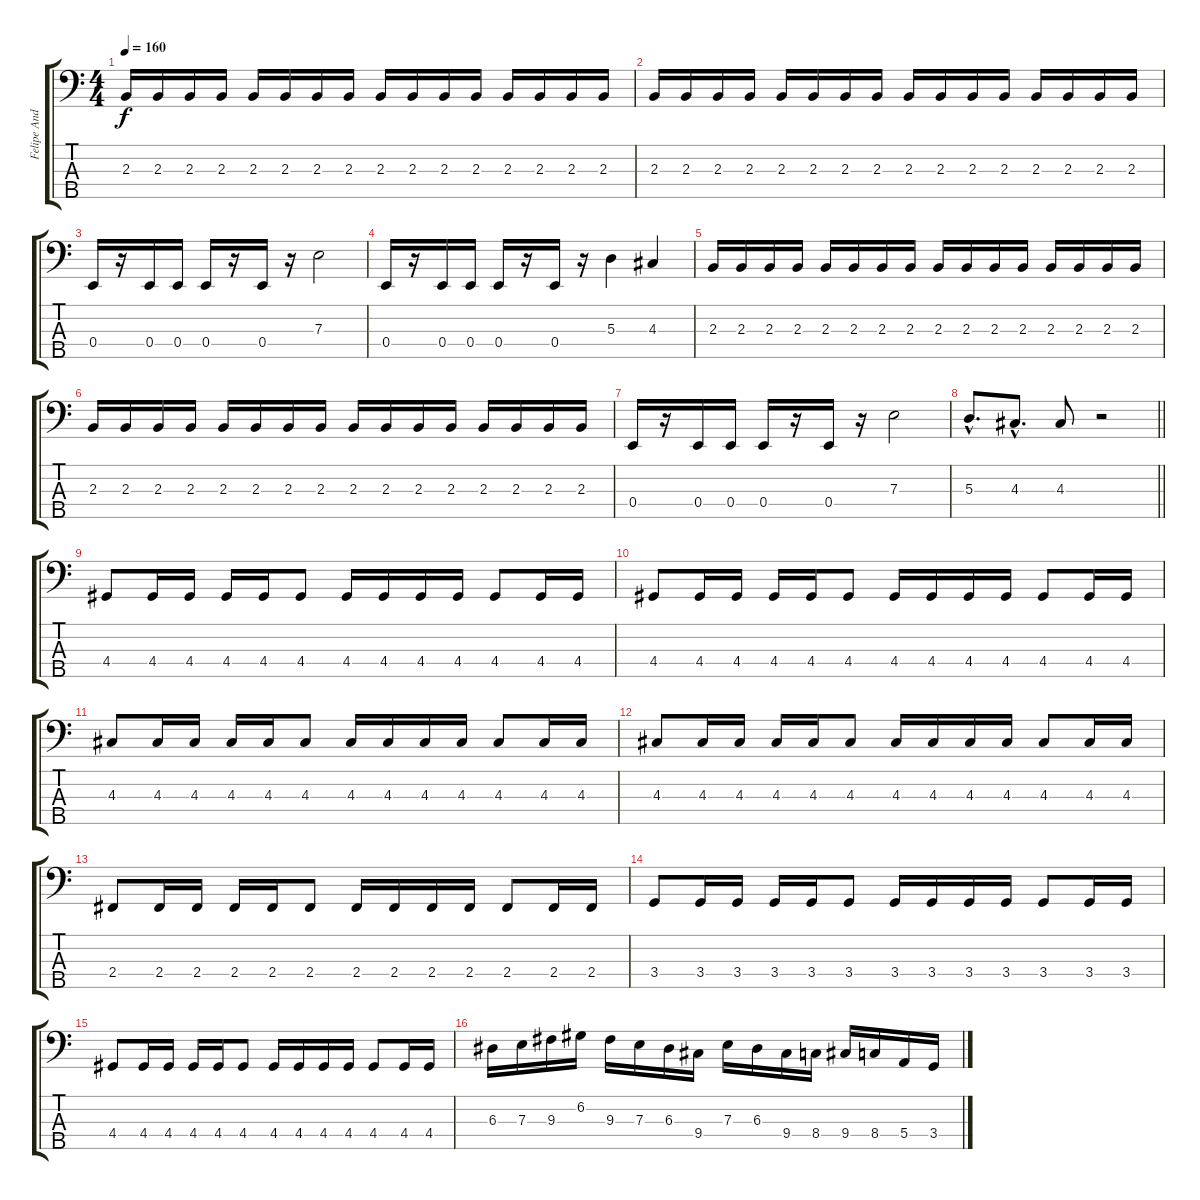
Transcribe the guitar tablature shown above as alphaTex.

\track ("Felipe Andreoli" "Felipe And") {instrument electricbassfinger}
\staff {score tabs}
\tuning (G2 D2 A1 E1 B0) {hide}
\ts (4 4)
\tempo 160
\clef f4
\ks c
2.3.16{dy f} 2.3.16 2.3.16 2.3.16 2.3.16 2.3.16 2.3.16 2.3.16 2.3.16 2.3.16 2.3.16 2.3.16 2.3.16 2.3.16 2.3.16 2.3.16 |
2.3.16 2.3.16 2.3.16 2.3.16 2.3.16 2.3.16 2.3.16 2.3.16 2.3.16 2.3.16 2.3.16 2.3.16 2.3.16 2.3.16 2.3.16 2.3.16 |
0.4.16 r.16 0.4.16 0.4.16 0.4.16 r.16 0.4.16 r.16 7.3.2 |
0.4.16 r.16 0.4.16 0.4.16 0.4.16 r.16 0.4.16 r.16 5.3.4 4.3.4 |
2.3.16 2.3.16 2.3.16 2.3.16 2.3.16 2.3.16 2.3.16 2.3.16 2.3.16 2.3.16 2.3.16 2.3.16 2.3.16 2.3.16 2.3.16 2.3.16 |
2.3.16 2.3.16 2.3.16 2.3.16 2.3.16 2.3.16 2.3.16 2.3.16 2.3.16 2.3.16 2.3.16 2.3.16 2.3.16 2.3.16 2.3.16 2.3.16 |
0.4.16 r.16 0.4.16 0.4.16 0.4.16 r.16 0.4.16 r.16 7.3.2 |
\barLineRight lightlight
5.3{hac}.8{d} 4.3{hac}.8{d} 4.3.8 r.2 |
4.4.8 4.4.16 4.4.16 4.4.16 4.4.16 4.4.8 4.4.16 4.4.16 4.4.16 4.4.16 4.4.8 4.4.16 4.4.16 |
4.4.8 4.4.16 4.4.16 4.4.16 4.4.16 4.4.8 4.4.16 4.4.16 4.4.16 4.4.16 4.4.8 4.4.16 4.4.16 |
4.3.8 4.3.16 4.3.16 4.3.16 4.3.16 4.3.8 4.3.16 4.3.16 4.3.16 4.3.16 4.3.8 4.3.16 4.3.16 |
4.3.8 4.3.16 4.3.16 4.3.16 4.3.16 4.3.8 4.3.16 4.3.16 4.3.16 4.3.16 4.3.8 4.3.16 4.3.16 |
2.4.8 2.4.16 2.4.16 2.4.16 2.4.16 2.4.8 2.4.16 2.4.16 2.4.16 2.4.16 2.4.8 2.4.16 2.4.16 |
3.4.8 3.4.16 3.4.16 3.4.16 3.4.16 3.4.8 3.4.16 3.4.16 3.4.16 3.4.16 3.4.8 3.4.16 3.4.16 |
4.4.8 4.4.16 4.4.16 4.4.16 4.4.16 4.4.8 4.4.16 4.4.16 4.4.16 4.4.16 4.4.8 4.4.16 4.4.16 |
6.3.16 7.3.16 9.3.16 6.2.16 9.3.16 7.3.16 6.3.16 9.4.16 7.3.16 6.3.16 9.4.16 8.4.16 9.4.16 8.4.16 5.4.16 3.4.16
